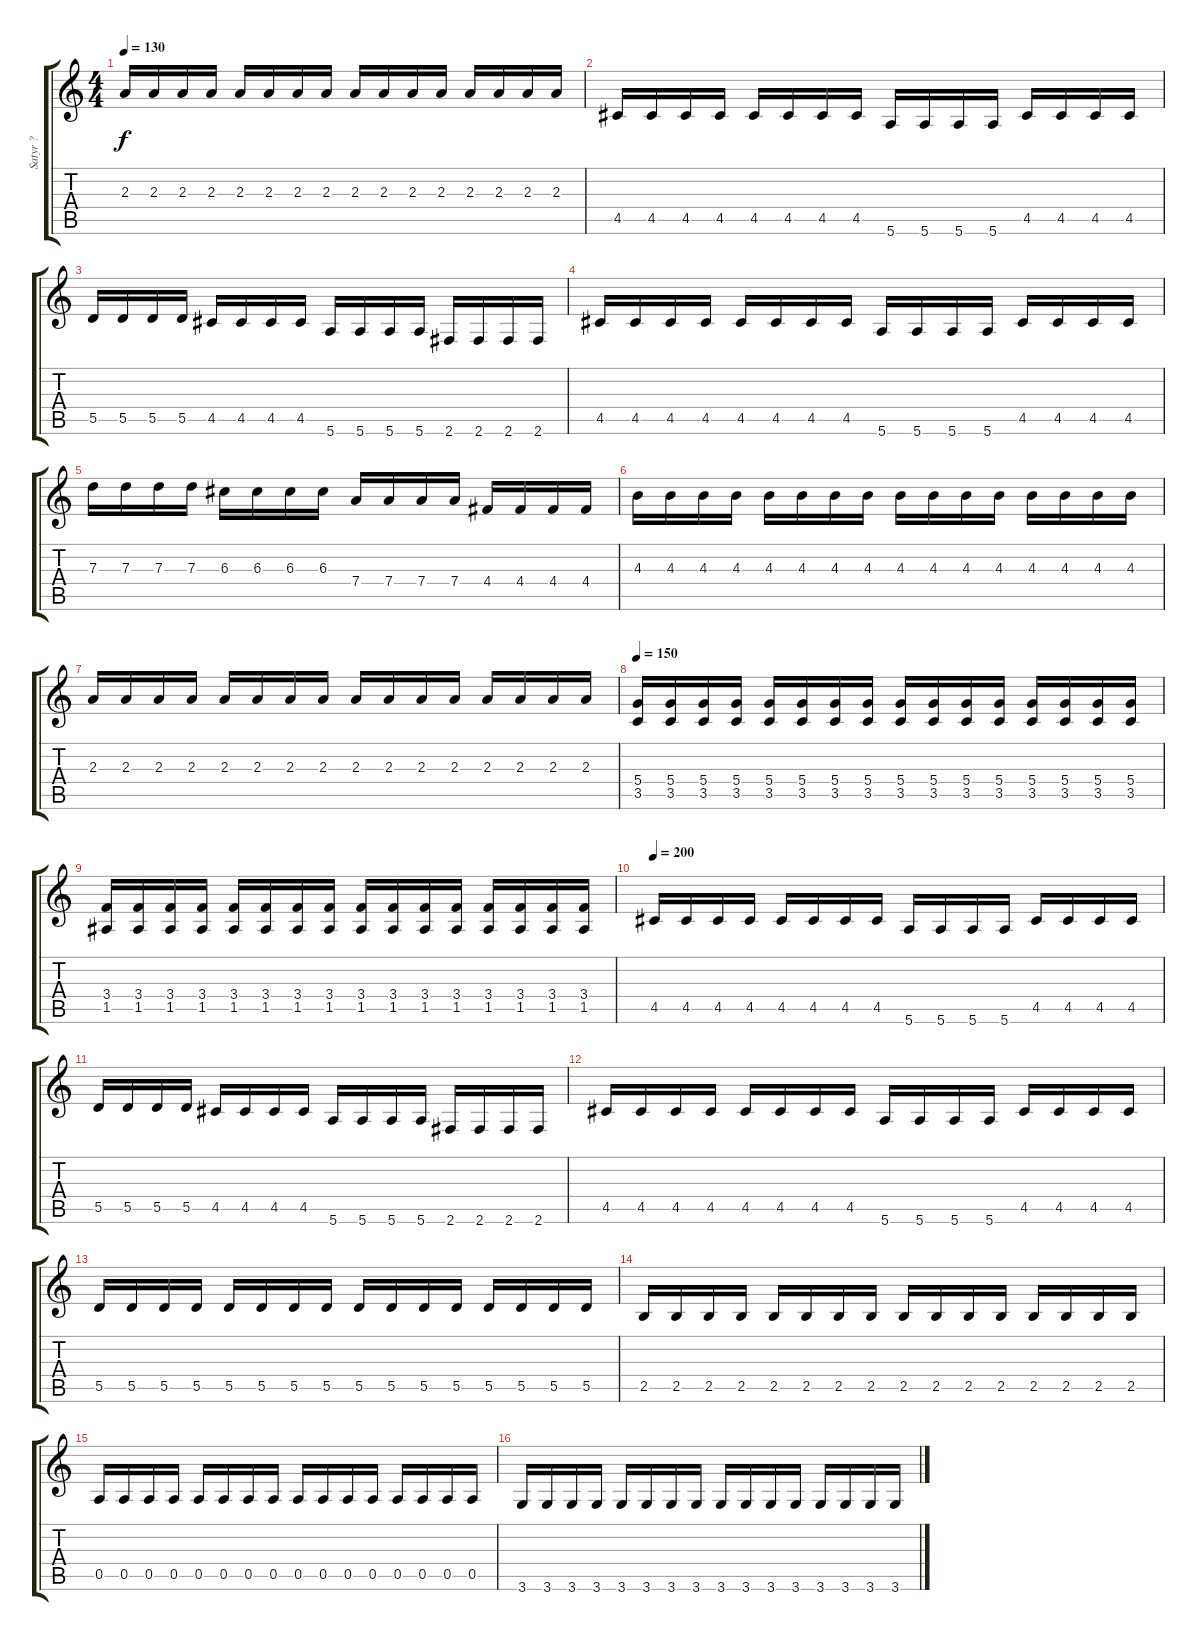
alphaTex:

\track ("Satyr ?" "Satyr ?") {instrument distortionguitar}
\staff {score tabs}
\tuning (E4 B3 G3 D3 A2 E2) {hide}
\ts (4 4)
\tempo 130
\clef g2
\ks c
2.3.16{dy f} 2.3.16 2.3.16 2.3.16 2.3.16 2.3.16 2.3.16 2.3.16 2.3.16 2.3.16 2.3.16 2.3.16 2.3.16 2.3.16 2.3.16 2.3.16 |
4.5.16 4.5.16 4.5.16 4.5.16 4.5.16 4.5.16 4.5.16 4.5.16 5.6.16 5.6.16 5.6.16 5.6.16 4.5.16 4.5.16 4.5.16 4.5.16 |
5.5.16 5.5.16 5.5.16 5.5.16 4.5.16 4.5.16 4.5.16 4.5.16 5.6.16 5.6.16 5.6.16 5.6.16 2.6.16 2.6.16 2.6.16 2.6.16 |
4.5.16 4.5.16 4.5.16 4.5.16 4.5.16 4.5.16 4.5.16 4.5.16 5.6.16 5.6.16 5.6.16 5.6.16 4.5.16 4.5.16 4.5.16 4.5.16 |
7.3.16 7.3.16 7.3.16 7.3.16 6.3.16 6.3.16 6.3.16 6.3.16 7.4.16 7.4.16 7.4.16 7.4.16 4.4.16 4.4.16 4.4.16 4.4.16 |
4.3.16 4.3.16 4.3.16 4.3.16 4.3.16 4.3.16 4.3.16 4.3.16 4.3.16 4.3.16 4.3.16 4.3.16 4.3.16 4.3.16 4.3.16 4.3.16 |
2.3.16 2.3.16 2.3.16 2.3.16 2.3.16 2.3.16 2.3.16 2.3.16 2.3.16 2.3.16 2.3.16 2.3.16 2.3.16 2.3.16 2.3.16 2.3.16 |
\tempo 150
(5.4 3.5).16 (5.4 3.5).16 (5.4 3.5).16 (5.4 3.5).16 (5.4 3.5).16 (5.4 3.5).16 (5.4 3.5).16 (5.4 3.5).16 (5.4 3.5).16 (5.4 3.5).16 (5.4 3.5).16 (5.4 3.5).16 (5.4 3.5).16 (5.4 3.5).16 (5.4 3.5).16 (5.4 3.5).16 |
(3.4 1.5).16 (3.4 1.5).16 (3.4 1.5).16 (3.4 1.5).16 (3.4 1.5).16 (3.4 1.5).16 (3.4 1.5).16 (3.4 1.5).16 (3.4 1.5).16 (3.4 1.5).16 (3.4 1.5).16 (3.4 1.5).16 (3.4 1.5).16 (3.4 1.5).16 (3.4 1.5).16 (3.4 1.5).16 |
\tempo 200
4.5.16 4.5.16 4.5.16 4.5.16 4.5.16 4.5.16 4.5.16 4.5.16 5.6.16 5.6.16 5.6.16 5.6.16 4.5.16 4.5.16 4.5.16 4.5.16 |
5.5.16 5.5.16 5.5.16 5.5.16 4.5.16 4.5.16 4.5.16 4.5.16 5.6.16 5.6.16 5.6.16 5.6.16 2.6.16 2.6.16 2.6.16 2.6.16 |
4.5.16 4.5.16 4.5.16 4.5.16 4.5.16 4.5.16 4.5.16 4.5.16 5.6.16 5.6.16 5.6.16 5.6.16 4.5.16 4.5.16 4.5.16 4.5.16 |
5.5.16 5.5.16 5.5.16 5.5.16 5.5.16 5.5.16 5.5.16 5.5.16 5.5.16 5.5.16 5.5.16 5.5.16 5.5.16 5.5.16 5.5.16 5.5.16 |
2.5.16 2.5.16 2.5.16 2.5.16 2.5.16 2.5.16 2.5.16 2.5.16 2.5.16 2.5.16 2.5.16 2.5.16 2.5.16 2.5.16 2.5.16 2.5.16 |
0.5.16 0.5.16 0.5.16 0.5.16 0.5.16 0.5.16 0.5.16 0.5.16 0.5.16 0.5.16 0.5.16 0.5.16 0.5.16 0.5.16 0.5.16 0.5.16 |
3.6.16 3.6.16 3.6.16 3.6.16 3.6.16 3.6.16 3.6.16 3.6.16 3.6.16 3.6.16 3.6.16 3.6.16 3.6.16 3.6.16 3.6.16 3.6.16
